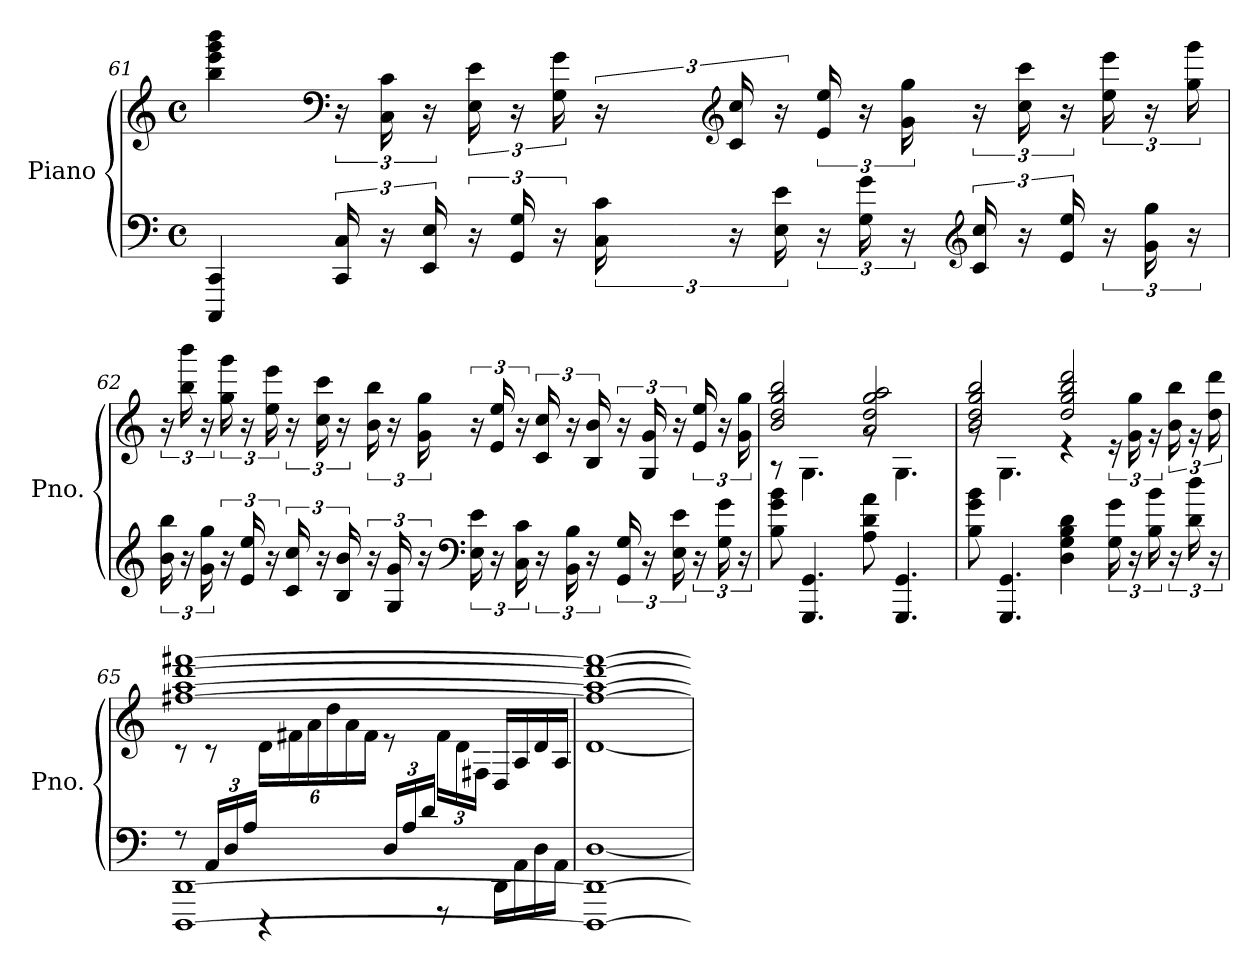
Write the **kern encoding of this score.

**kern	**kern
*part1	*part1
*staff2	*staff1
*I"Piano	*
*I'Pno.	*
!!LO:LB:g=z
*clefF4	*clefG2
*k[]	*k[]
*M4/4	*M4/4
*met(c)	*met(c)
=61	=61
4CCC/ 4CC/	4bb\ 4eee\ 4ggg\ 4bbb\
*	*clefF4
24CC/ 24C/	24r
24r	24C\ 24c\
24EE/ 24E/	24r
24r	24E\ 24e\
24GG/ 24G/	24r
24r	24G\ 24g\
24C\ 24c\	24r
*	*clefG2
24r	24c/ 24cc/
24E\ 24e\	24r
24r	24e/ 24ee/
24G\ 24g\	24r
24r	24g\ 24gg\
*clefG2	*
24c/ 24cc/	24r
24r	24cc\ 24ccc\
24e/ 24ee/	24r
24r	24ee\ 24eee\
24g\ 24gg\	24r
24r	24gg\ 24ggg\
!!LO:PB:g=z
=62	=62
24b\ 24bb\	24r
24r	24bb\ 24bbb\
24g\ 24gg\	24r
24r	24gg\ 24ggg\
24e/ 24ee/	24r
24r	24ee\ 24eee\
24c/ 24cc/	24r
24r	24cc\ 24ccc\
24B/ 24b/	24r
24r	24b\ 24bb\
24G/ 24g/	24r
24r	24g\ 24gg\
*clefF4	*
24E\ 24e\	24r
24r	24e/ 24ee/
24C\ 24c\	24r
24r	24c/ 24cc/
24BB\ 24B\	24r
24r	24B/ 24b/
24GG/ 24G/	24r
24r	24G/ 24g/
24E\ 24e\	24r
24r	24e/ 24ee/
24G\ 24g\	24r
24r	24g\ 24gg\
=63	=63
*	*^
8B\ 8g\ 8b\	2b/ 2dd/ 2gg/ 2bb/	8r
4.GGG/ 4.GG/	.	4.G\
8A\ 8d\ 8a\	2a/ 2dd/ 2gg/ 2aa/	8rg
4.GGG/ 4.GG/	.	4.G\
=64	=64	=64
8B\ 8g\ 8b\	2b/ 2dd/ 2gg/ 2bb/	8rg
4.GGG/ 4.GG/	.	4.G\
4D\ 4G\ 4B\ 4d\	2dd/ 2gg/ 2bb/ 2ddd/	4r
24G\ 24g\	.	24r
24r	.	24g\ 24gg\
24B\ 24b\	.	24r
24r	.	24b\ 24bb\
24d\ 24dd\	.	24r
24r	.	24dd\ 24ddd\
!!LO:LB:g=z	!!
=65	=65	=65
*^	*	*
[1DDD [1DD	8rF	[1ff#X [1aa [1ddd [1fff#X	8r
*	*Xbrackettup	*	*
.	24AA/LL	.	8r
.	24D/	.	.
.	24A/JJ	.	.
*	*	*	*Xbrackettup
.	4r	.	24d\LL
.	.	.	24f#X\
.	.	.	24a\
.	.	.	24dd\
.	.	.	24a\
.	.	.	24f#\JJ
.	24D/LL	.	8r
.	24A/	.	.
.	24d/JJ	.	.
.	8r	.	24f#\LL
.	.	.	24d\
.	.	.	24F#X\JJ
.	16DD\LL	.	16D/LL
.	16AA\	.	16A/
.	16D\	.	16d/
.	16AA\JJ	.	16A/JJ
=66	=66	=66	=66
1DDD_ 1DD_	[1D	1ff#_ 1aa_ 1ddd_ 1fff#_	[1d
*v	*v	*	*
*	*v	*v
=	=
*-	*-
